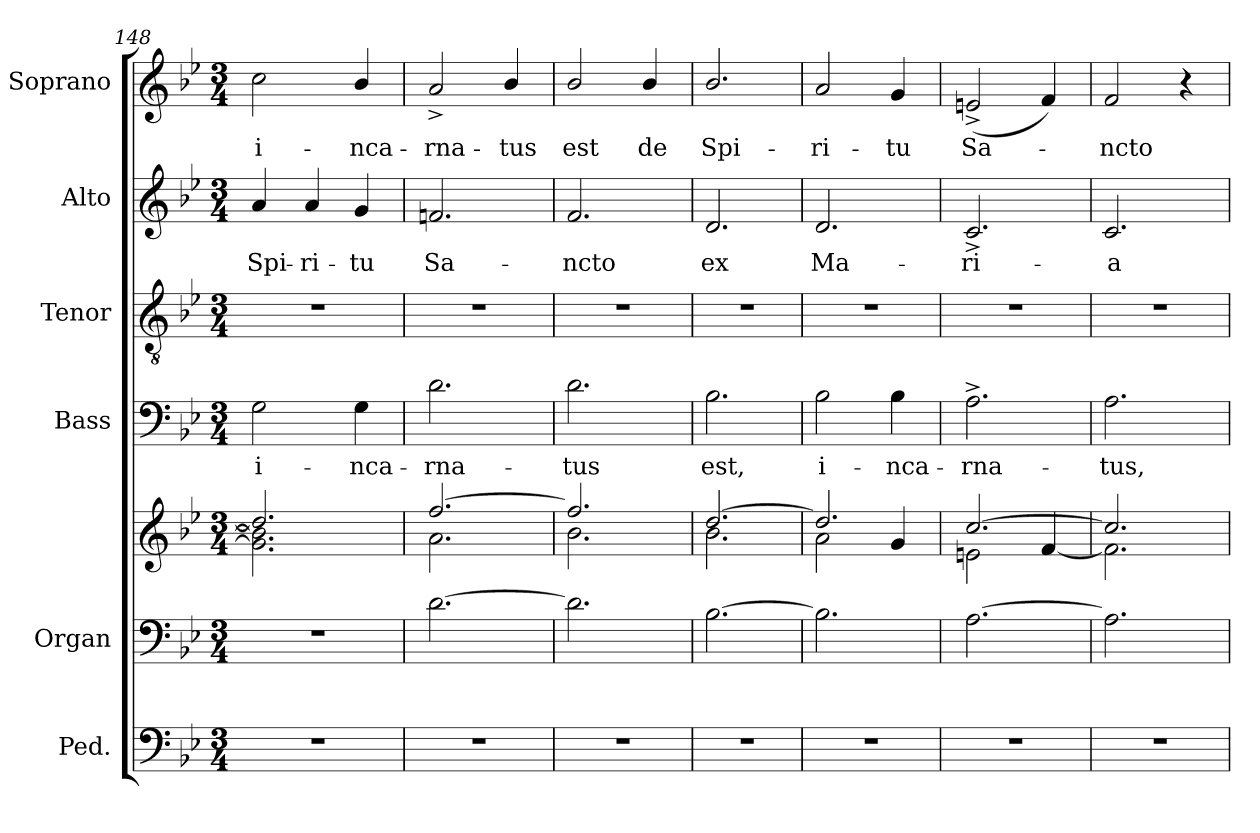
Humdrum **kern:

**kern	**kern	**kern	**kern	**text	**kern	**kern	**text	**kern	**text
*part6	*part5	*part5	*part4	*part4	*part3	*part2	*part2	*part1	*part1
*staff7	*staff6	*staff5	*staff4	*staff4	*staff3	*staff2	*staff2	*staff1	*staff1
*I"Ped.	*I"Organ	*	*I"Bass	*	*I"Tenor	*I"Alto	*	*I"Soprano	*
*	*I'Org.	*	*I'B.	*	*I'T.	*I'A.	*	*I'S.	*
*clefF4	*clefF4	*clefG2	*clefF4	*	*clefGv2	*clefG2	*	*clefG2	*
*	*	*	*	*	*ITrd7c12	*	*	*	*
*k[b-e-]	*k[b-e-]	*k[b-e-]	*k[b-e-]	*	*k[b-e-]	*k[b-e-]	*	*k[b-e-]	*
*B-:	*B-:	*B-:	*B-:	*	*B-:	*B-:	*	*B-:	*
*M3/4	*M3/4	*M3/4	*M3/4	*	*M3/4	*M3/4	*	*M3/4	*
=148	=148	=148	=148	=148	=148	=148	=148	=148	=148
!LO:N:vis=1	!LO:N:vis=1	!	!	!	!	!	!	!	!
*	*	*^	*	*	*	*	*	*	*
!	!	!	!	!	!LO:LY:b:color=#000000	!LO:N:vis=1	!	!	!	!
!	!	!	!	!	!	!	!	!LO:LY:b:color=#000000	!	!
!	!	!	!	!	!	!	!	!	!	!LO:LY:b:color=#000000
2.r	2.r	2.ddi/]	2.gi\] 2.b-i]	2Gi\	i-	2.r	4ai/	Spi-	2cci\	i-
!	!	!	!	!	!	!	!	!LO:LY:b:color=#000000	!	!
.	.	.	.	.	.	.	4ai/	-ri-	.	.
!	!	!	!	!	!LO:LY:b:color=#000000	!	!	!	!	!
!	!	!	!	!	!	!	!	!LO:LY:b:color=#000000	!	!
!	!	!	!	!	!	!	!	!	!	!LO:LY:b:color=#000000
.	.	.	.	4Gi\	-nca-	.	4gi/	-tu	4b-i/	-nca-
=149	=149	=149	=149	=149	=149	=149	=149	=149	=149	=149
!LO:N:vis=1	!	!	!	!	!	!	!	!	!	!
!	!	!	!	!	!LO:LY:b:color=#000000	!LO:N:vis=1	!	!	!	!
!	!	!	!	!	!	!	!	!LO:LY:b:color=#000000	!	!
!	!	!	!	!	!	!	!	!	!	!LO:LY:b:color=#000000
2.r	[2.di\	[2.ffi/	2.ai\	2.di\	-rna-	2.r	2.fni/	Sa-	2a^i/	-rna-
!	!	!	!	!	!	!	!	!	!	!LO:LY:b:color=#000000
.	.	.	.	.	.	.	.	.	4b-i/	-tus
=150	=150	=150	=150	=150	=150	=150	=150	=150	=150	=150
!LO:N:vis=1	!	!	!	!	!	!	!	!	!	!
!	!	!	!	!	!LO:LY:b:color=#000000	!LO:N:vis=1	!	!	!	!
!	!	!	!	!	!	!	!	!LO:LY:b:color=#000000	!	!
!	!	!	!	!	!	!	!	!	!	!LO:LY:b:color=#000000
2.r	2.di\]	2.ffi/]	2.b-i\	2.di\	-tus	2.r	2.fi/	-ncto	2b-i/	est
!	!	!	!	!	!	!	!	!	!	!LO:LY:b:color=#000000
.	.	.	.	.	.	.	.	.	4b-i/	de
=151	=151	=151	=151	=151	=151	=151	=151	=151	=151	=151
!LO:N:vis=1	!	!	!	!	!	!	!	!	!	!
!	!	!	!	!	!LO:LY:b:color=#000000	!LO:N:vis=1	!	!	!	!
!	!	!	!	!	!	!	!	!LO:LY:b:color=#000000	!	!
!	!	!	!	!	!	!	!	!	!	!LO:LY:b:color=#000000
2.r	[2.B-i\	[2.ddi/	2.b-i\	2.B-i\	est,	2.r	2.di/	ex	2.b-i/	Spi-
=152	=152	=152	=152	=152	=152	=152	=152	=152	=152	=152
!LO:N:vis=1	!	!	!	!	!	!	!	!	!	!
!	!	!	!	!	!LO:LY:b:color=#000000	!LO:N:vis=1	!	!	!	!
!	!	!	!	!	!	!	!	!LO:LY:b:color=#000000	!	!
!	!	!	!	!	!	!	!	!	!	!LO:LY:b:color=#000000
2.r	2.B-i\]	2.ddi/]	2ai\	2B-i\	i-	2.r	2.di/	Ma-	2ai/	-ri-
!	!	!	!	!	!LO:LY:b:color=#000000	!	!	!	!	!
!	!	!	!	!	!	!	!	!	!	!LO:LY:b:color=#000000
.	.	.	4gi/	4B-i\	-nca-	.	.	.	4gi/	-tu
=153	=153	=153	=153	=153	=153	=153	=153	=153	=153	=153
!LO:N:vis=1	!	!	!	!	!	!	!	!	!	!
!	!	!	!	!	!LO:LY:b:color=#000000	!LO:N:vis=1	!	!	!	!
!	!	!	!	!	!	!	!	!LO:LY:b:color=#000000	!	!
!	!	!	!	!	!	!	!	!	!	!LO:LY:b:color=#000000
2.r	[2.Ai\	[2.cci/	2eni\	2.A^i\	-rna-	2.r	2.c^i/	-ri-	(2en^i/	Sa-
.	.	.	[4fi/	.	.	.	.	.	4fi/)	.
=154	=154	=154	=154	=154	=154	=154	=154	=154	=154	=154
!LO:N:vis=1	!	!	!	!	!	!	!	!	!	!
!	!	!	!	!	!LO:LY:b:color=#000000	!LO:N:vis=1	!	!	!	!
!	!	!	!	!	!	!	!	!LO:LY:b:color=#000000	!	!
!	!	!	!	!	!	!	!	!	!	!LO:LY:b:color=#000000
2.r	2.Ai\]	2.cci/]	2.fi\]	2.Ai\	-tus,	2.r	2.ci/	-a	2fi/	-ncto
.	.	.	.	.	.	.	.	.	4r	.
*	*	*v	*v	*	*	*	*	*	*	*
=	=	=	=	=	=	=	=	=	=
*-	*-	*-	*-	*-	*-	*-	*-	*-	*-
